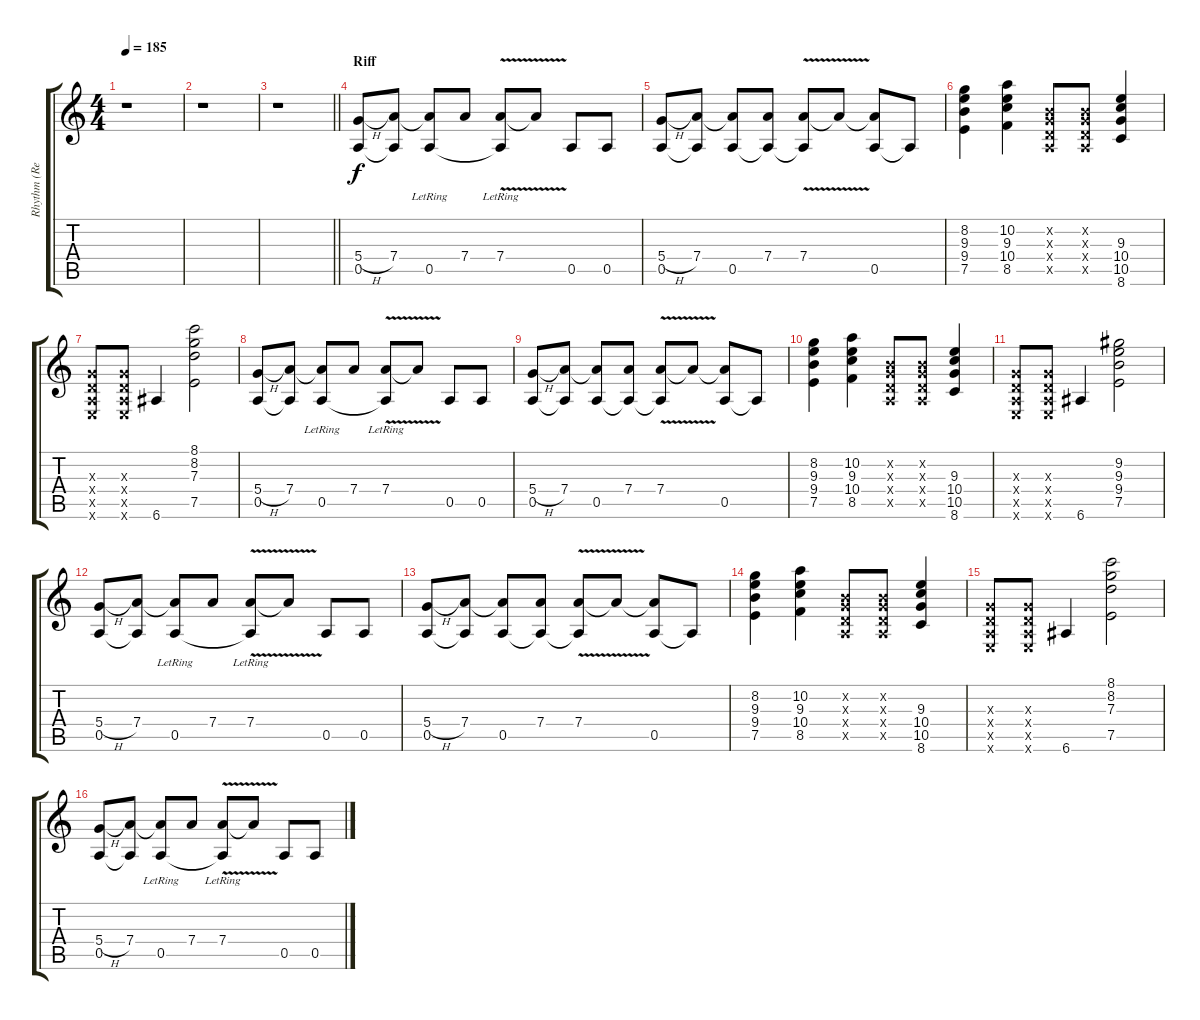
\track ("Rhythm (Retab)" "Rhythm (Re") {instrument overdrivenguitar}
\staff {score tabs}
\tuning (E4 B3 G3 D3 A2 E2) {hide}
\ts (4 4)
\tempo 185
\clef g2
\ks c
r.1{dy f} |
r.1 |
\barLineRight lightlight
r.1 |
\section ("" "Riff")
(5.4{h} 0.5).8 (7.4 0.5{t}).8 (7.4{t} 0.5{lr}).8 7.4.8 (7.4{v lr} 0.5{t}).8 7.4{t}.8 0.5.8 0.5.8 |
(5.4{h} 0.5).8 (7.4 0.5{t}).8 (7.4{t} 0.5).8 (7.4 0.5{t}).8 (7.4{v} 0.5{t}).8 7.4{t}.8 (7.4{t} 0.5).8 0.5{t}.8 |
(8.2 9.3 9.4 7.5).4 (10.2 9.3 10.4 8.5).4 (0.2{x} 0.3{x} 0.4{x} 0.5{x}).8 (0.2{x} 0.3{x} 0.4{x} 0.5{x}).8 (9.3 10.4 10.5 8.6).4 |
(0.3{x} 0.4{x} 0.5{x} 0.6{x}).8 (0.3{x} 0.4{x} 0.5{x} 0.6{x}).8 6.6.4 (8.1 8.2 7.3 7.5).2 |
(5.4{h} 0.5).8 (7.4 0.5{t}).8 (7.4{t} 0.5{lr}).8 7.4.8 (7.4{v lr} 0.5{t}).8 7.4{t}.8 0.5.8 0.5.8 |
(5.4{h} 0.5).8 (7.4 0.5{t}).8 (7.4{t} 0.5).8 (7.4 0.5{t}).8 (7.4{v} 0.5{t}).8 7.4{t}.8 (7.4{t} 0.5).8 0.5{t}.8 |
(8.2 9.3 9.4 7.5).4 (10.2 9.3 10.4 8.5).4 (0.2{x} 0.3{x} 0.4{x} 0.5{x}).8 (0.2{x} 0.3{x} 0.4{x} 0.5{x}).8 (9.3 10.4 10.5 8.6).4 |
(0.3{x} 0.4{x} 0.5{x} 0.6{x}).8 (0.3{x} 0.4{x} 0.5{x} 0.6{x}).8 6.6.4 (9.2 9.3 9.4 7.5).2 |
(5.4{h} 0.5).8 (7.4 0.5{t}).8 (7.4{t} 0.5{lr}).8 7.4.8 (7.4{v lr} 0.5{t}).8 7.4{t}.8 0.5.8 0.5.8 |
(5.4{h} 0.5).8 (7.4 0.5{t}).8 (7.4{t} 0.5).8 (7.4 0.5{t}).8 (7.4{v} 0.5{t}).8 7.4{t}.8 (7.4{t} 0.5).8 0.5{t}.8 |
(8.2 9.3 9.4 7.5).4 (10.2 9.3 10.4 8.5).4 (0.2{x} 0.3{x} 0.4{x} 0.5{x}).8 (0.2{x} 0.3{x} 0.4{x} 0.5{x}).8 (9.3 10.4 10.5 8.6).4 |
(0.3{x} 0.4{x} 0.5{x} 0.6{x}).8 (0.3{x} 0.4{x} 0.5{x} 0.6{x}).8 6.6.4 (8.1 8.2 7.3 7.5).2 |
(5.4{h} 0.5).8 (7.4 0.5{t}).8 (7.4{t} 0.5{lr}).8 7.4.8 (7.4{v lr} 0.5{t}).8 7.4{t}.8 0.5.8 0.5.8
